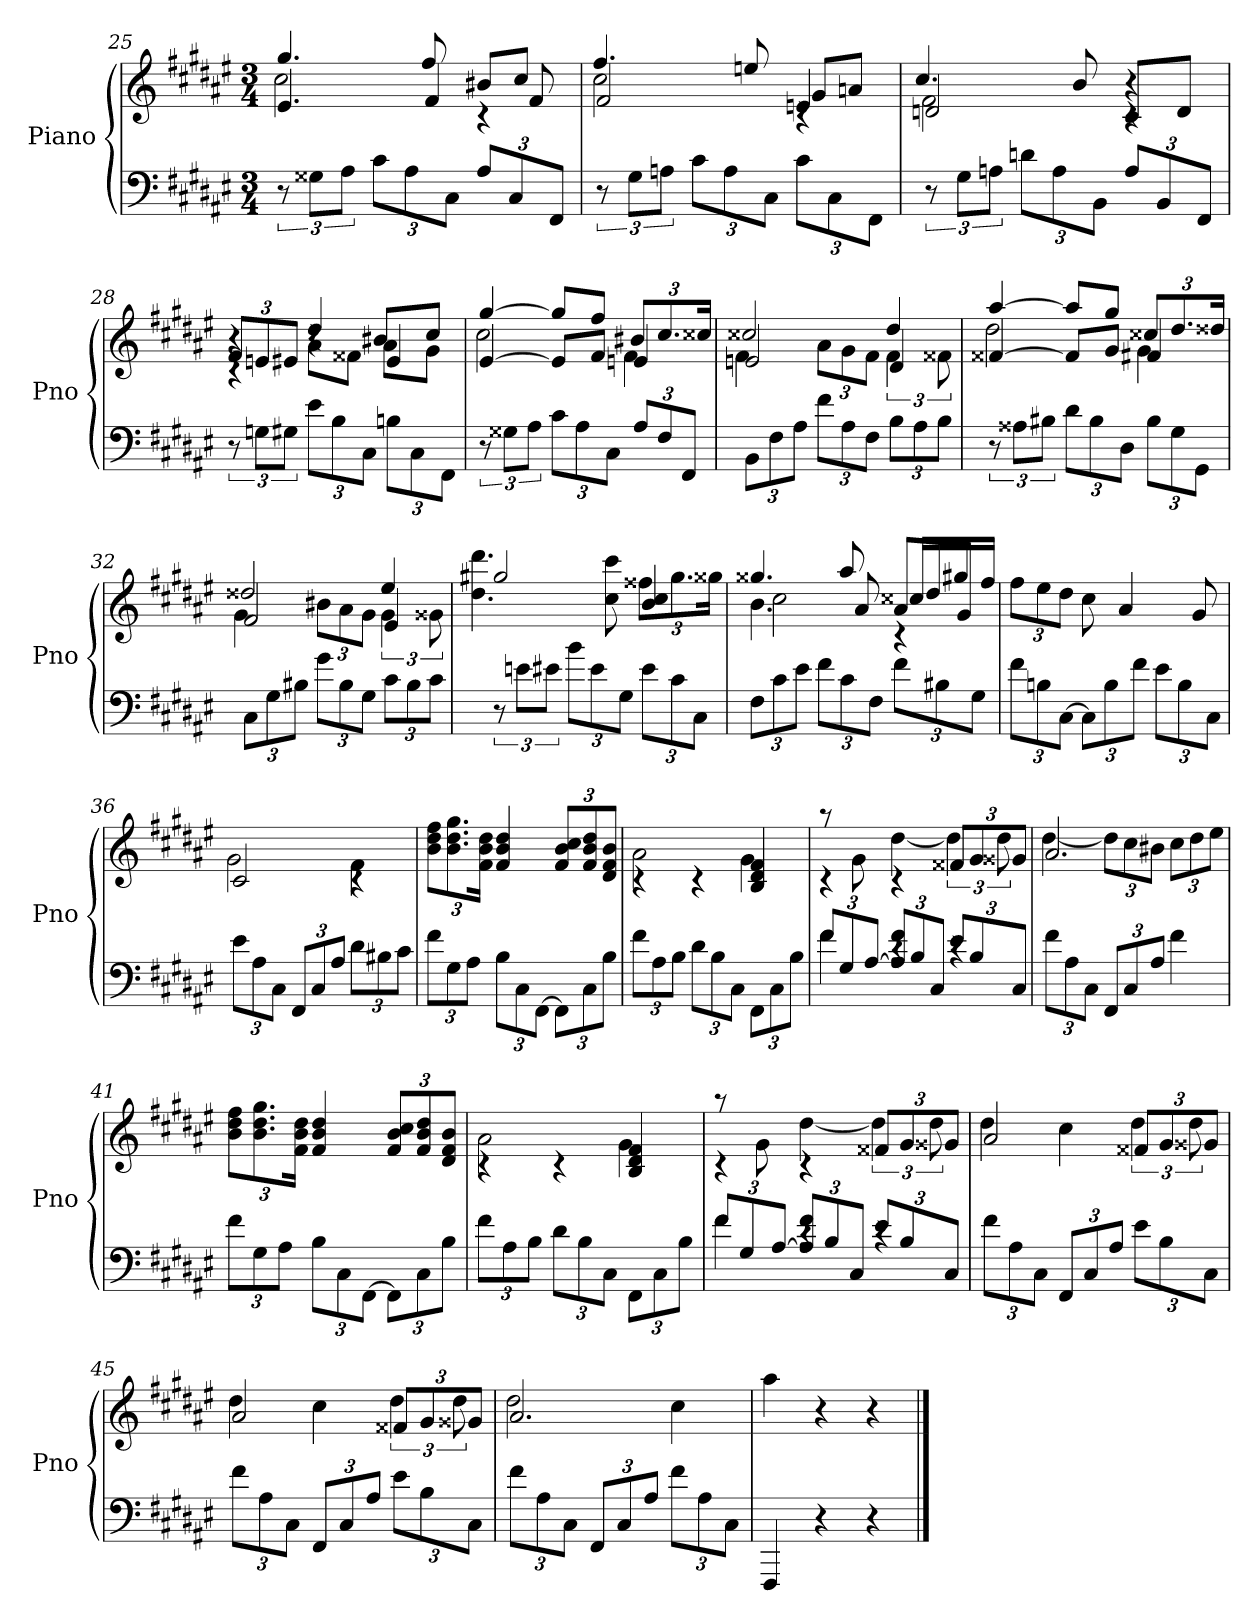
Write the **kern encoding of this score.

**kern	**kern
*part1	*part1
*staff2	*staff1
*I"Piano	*
*I'Pno	*
*clefF4	*clefG2
*k[f#c#g#d#a#e#]	*k[f#c#g#d#a#e#]
*F#:	*F#:
*M3/4	*M3/4
=25	=25
*	*^
*	*	*^
12r	4.e#/	2cc#	4.gg#
12G##XL	.	.	.
12A#J	.	.	.
12c#L	.	.	.
12A#	.	.	.
.	4f#/	.	8ff#
12C#J	.	.	.
12A#L	.	4rc	8b#XL
12C#	.	.	.
.	8f#/	.	8cc#J
12FF#J	.	.	.
=26	=26	=26	=26
12r	2f#/	2cc#	4.ff#
12G#L	.	.	.
12AnJ	.	.	.
12c#L	.	.	.
12A	.	.	.
.	.	.	8een
12C#J	.	.	.
12c#L	4en/	4rc	8g#L
12C#	.	.	.
.	.	.	8anJ
12FF#J	.	.	.
=27	=27	=27	=27
12r	2dn/	2f#	4.cc#
12G#L	.	.	.
12AnJ	.	.	.
12dnL	.	.	.
12A	.	.	.
.	.	.	8b
12BBJ	.	.	.
12AL	4r	4rc	8c#L
12BB	.	.	.
.	.	.	8dJ
12FF#J	.	.	.
=28	=28	=28	=28
12r	4r	4rc	12f#L
12GnL	.	.	12en
12G#XJ	.	.	12e#XJ
12e#L	4r	8a#L	4dd#
12B	.	.	.
.	.	8f##XJ	.
12C#J	.	.	.
12BnL	4e#/	8a#L	8b#XL
12C#	.	.	.
.	.	8g#J	8cc#J
12FF#J	.	.	.
=29	=29	=29	=29
12r	[4e#/	2cc#	[4gg#
12G##XL	.	.	.
12A#J	.	.	.
12c#L	8e#/L]	.	8gg#L]
12A#	.	.	.
.	8f#/J	.	8ff#J
12C#J	.	.	.
12A#L	4en/	4f#	12b#XL
12F#	.	.	12.cc#
12FF#J	.	.	.
.	.	.	24cc##XJk
=30	=30	=30	=30
12BBL	2en/	4f#	2cc##X
12F#	.	.	.
12A#J	.	.	.
12f#L	.	12a#L	.
12A#	.	12g#	.
12F#J	.	12f#J	.
12BL	4d#/	6f#	4dd#
12A#	.	.	.
12BJ	.	12f##X	.
=31	=31	=31	=31
12r	[4f##X/	2dd#	[4aa#
12A##XL	.	.	.
12B#XJ	.	.	.
12d#L	8f##/L]	.	8aa#L]
12B#	.	.	.
.	8g#/J	.	8gg#J
12D#J	.	.	.
12B#L	4f#X/	4g#	12cc##XL
12G#	.	.	12.dd#
12GG#J	.	.	.
.	.	.	24dd##XJk
=32	=32	=32	=32
12C#L	2f#/	4g#	2dd##X
12G#	.	.	.
12B#XJ	.	.	.
12g#L	.	12b#XL	.
12B#	.	12a#	.
12G#J	.	12g#J	.
12c#L	4e#/	6g#	4ee#
12B#	.	.	.
12c#J	.	12g##X	.
*	*	*v	*v
=33	=33	=33
12r	2gg#X	4.dd# 4.ddd#
12enL	.	.
12e#XJ	.	.
12bL	.	.
12e#	.	.
.	.	8cc# 8ccc#
12G#J	.	.
12e#L	4b 4cc#	12ff##XL
12c#	.	12.gg#
12C#J	.	.
.	.	24gg##XJk
=34	=34	=34
*	*	*^
12F#L	4.b\	2cc#	4.gg##X
12c#	.	.	.
12e#J	.	.	.
12f#L	.	.	.
12c#	.	.	.
.	8a#/	.	8aa#
12F#J	.	.	.
12f#L	8a#/L	4rc	16cc##XLL
.	.	.	16dd#
12B#X	.	.	.
.	8g#/J	.	16gg#X
12G#J	.	.	.
.	.	.	16ff#JJ
*	*v	*v	*v
=35	=35
12f#L	12ff#L
12Bn	12ee#
[12C#J	12dd#J
12C#L]	8cc#
12B	.
.	4a#
12f#J	.
12e#L	.
12B	.
.	8g#
12C#J	.
=36	=36
*	*^
12e#L	2c#	2g#
12A#	.	.
12C#J	.	.
12FF#L	.	.
12C#	.	.
12A#J	.	.
12d#L	4rc	4f#
12B#X	.	.
12c#J	.	.
*	*v	*v
=37	=37
12f#L	12b 12dd# 12ff#L
12G#	12.b 12.dd# 12.gg#
12A#J	.
.	24f# 24b 24dd#Jk
12BL	4f# 4b 4dd#
12C#	.
[12FF#J	.
12FF#L]	12f# 12b 12cc#L
12C#	12f# 12b 12dd#
12BJ	12d# 12f# 12bJ
=38	=38
*	*^
12f#L	4rc	2a#
12A#	.	.
12BJ	.	.
12d#L	4rc	.
12B	.	.
12C#J	.	.
12FF#L	4B 4d# 4f#	4g#
12C#	.	.
12BJ	.	.
=39	=39	=39
*^	*	*
12f#L	4f#	4rc	8raa
12G#	.	.	.
.	.	.	8g#
[12A#J	.	.	.
12A#] 12f#L	4rc	4rc	[4dd#
12B	.	.	.
12C#J	.	.	.
12e#L	4rc	12f##XL	6dd#]
12B	.	12g#	.
12C#J	.	12g##XJ	12dd#
*v	*v	*	*
=40	=40	=40
12f#L	2.a#	[4dd#
12A#	.	.
12C#J	.	.
12FF#L	.	12dd#L]
12C#	.	12cc#
12A#J	.	12b#XJ
4f#	.	12cc#L
.	.	12dd#
.	.	12ee#J
*	*v	*v
=41	=41
12f#L	12b 12dd# 12ff#L
12G#	12.b 12.dd# 12.gg#
12A#J	.
.	24f# 24b 24dd#Jk
12BL	4f# 4b 4dd#
12C#	.
[12FF#J	.
12FF#L]	12f# 12b 12cc#L
12C#	12f# 12b 12dd#
12BJ	12d# 12f# 12bJ
=42	=42
*	*^
12f#L	4rc	2a#
12A#	.	.
12BJ	.	.
12d#L	4rc	.
12B	.	.
12C#J	.	.
12FF#L	4B 4d# 4f#	4g#
12C#	.	.
12BJ	.	.
=43	=43	=43
*^	*	*
12f#L	4f#	4rc	8raa
12G#	.	.	.
.	.	.	8g#
[12A#J	.	.	.
12A#] 12f#L	4rc	4rc	[4dd#
12B	.	.	.
12C#J	.	.	.
12e#L	4rc	12f##XL	6dd#]
12B	.	12g#	.
12C#J	.	12g##XJ	12dd#
*v	*v	*	*
=44	=44	=44
12f#L	2a#	4dd#
12A#	.	.
12C#J	.	.
12FF#L	.	4cc#
12C#	.	.
12A#J	.	.
12e#L	12f##XL	6dd#
12B	12g#	.
12C#J	12g##XJ	12dd#
=45	=45	=45
12f#L	2a#	4dd#
12A#	.	.
12C#J	.	.
12FF#L	.	4cc#
12C#	.	.
12A#J	.	.
12e#L	12f##XL	6dd#
12B	12g#	.
12C#J	12g##XJ	12dd#
=46	=46	=46
12f#L	2.a#	2dd#
12A#	.	.
12C#J	.	.
12FF#L	.	.
12C#	.	.
12A#J	.	.
12f#L	.	4cc#
12A#	.	.
12C#J	.	.
*	*v	*v
=47	=47
4FFF#	4aa#
4r	4r
4r	4r
==	==
*-	*-
